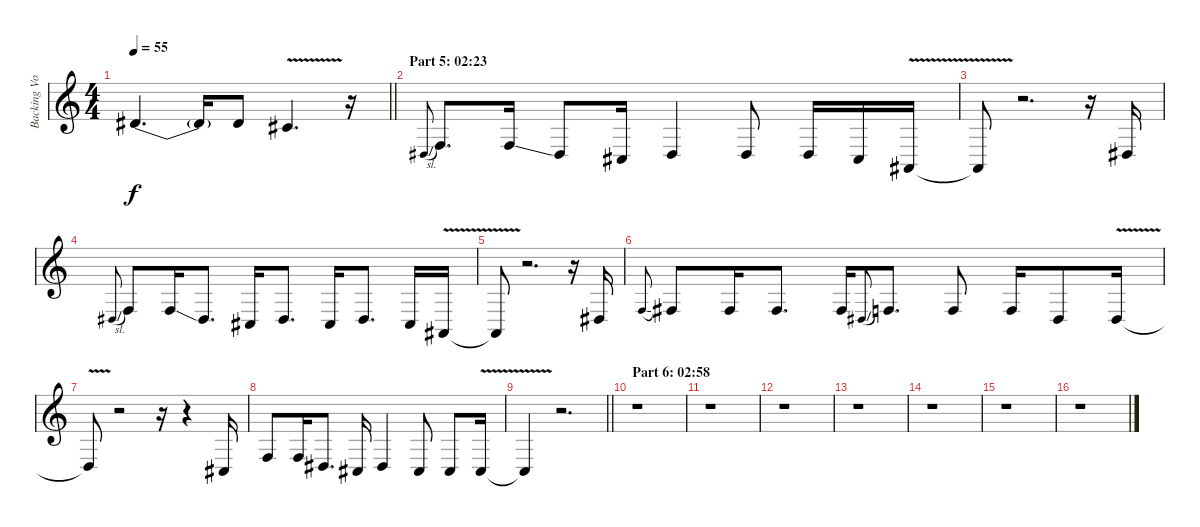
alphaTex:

\track ("Backing Vocals 1" "Backing Vo") {instrument sopranosax}
\staff {score}
\tuning (Eb4 Bb3 Gb3 Db3 Ab2 Eb2) {hide}
\ts (4 4)
\tempo 55
\clef g2
\barLineRight lightlight
\ks c
14.4{be (bendrelease 0 0 15 4 45 4 60 0)}.4{d dy f} 14.4{t}.16 14.4.8 12.4{v}.4{d} r.16 |
\section ("" "Part 5: 02:23")
7.5{sl}.8{gr onbeat} 9.5.8{d volume 10 instrument altosax} 9.5{ss}.16 7.5.8 5.5.16 7.5.4 7.5.8 7.5.16 5.5.16 2.5{v}.16 |
2.5{t}.8 r.2{d} r.16 7.5.16 |
7.5{sl}.8{gr onbeat} 9.5.8 9.5{ss}.16 7.5.8{d} 5.5.16 7.5.8{d} 5.5.16 7.5.8{d} 5.5.16 2.5{v}.16 |
2.5{t}.8 r.2{d} r.16 7.5.16 |
9.5{sl}.8{gr onbeat} 10.5.8 10.5.16 10.5.8{d} 10.5.16 7.5{sl}.8{gr onbeat} 9.5.8{d} 9.5.8 9.5.16 7.5.8 7.5{v}.16 |
7.5{t}.8 r.2 r.16 r.4 5.5.16 |
9.5.8 9.5.16 7.5.8{d} 5.5.16 7.5.4{volume 0} 5.5.8 5.5.8 5.5{v}.16 |
\barLineRight lightlight
5.5{t}.4 r.2{d} |
\section ("" "Part 6: 02:58")
r.1 |
r.1 |
r.1 |
r.1 |
r.1 |
r.1 |
r.1
